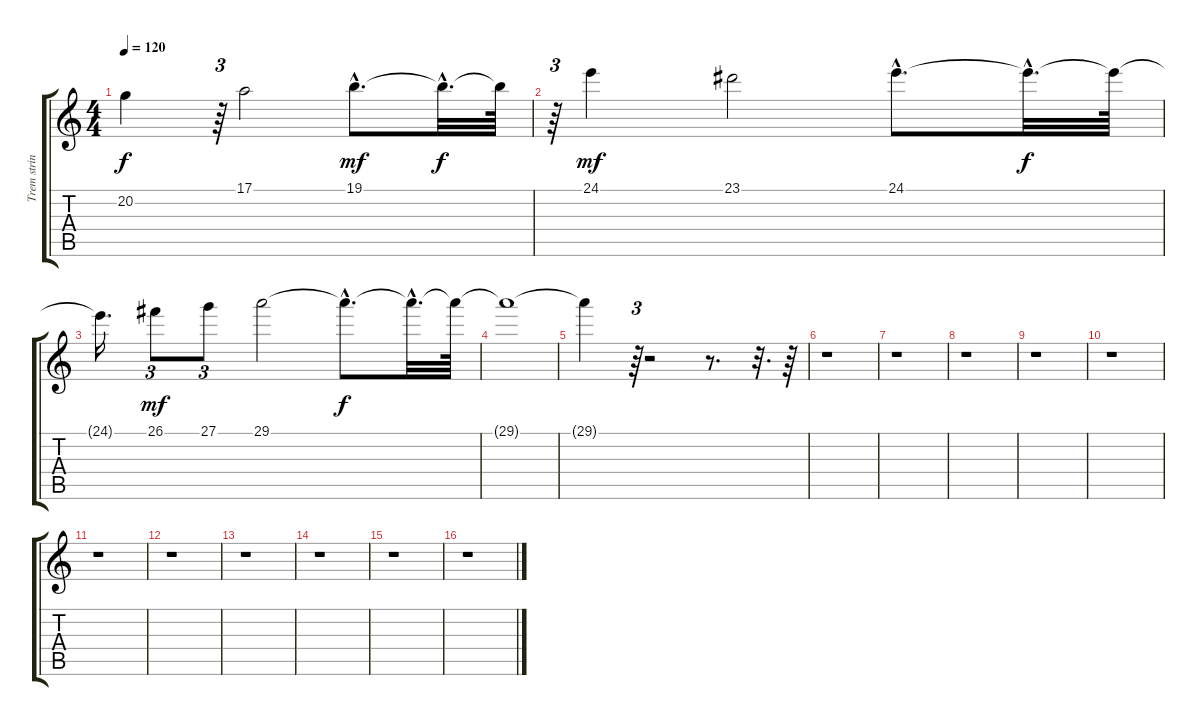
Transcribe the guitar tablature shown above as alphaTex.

\track ("Trem strin" "Trem strin") {instrument tremolostrings}
\staff {score tabs}
\tuning (E4 B3 G3 D3 A2 E2) {hide}
\ts (4 4)
\tempo 120
\clef g2
\ks c
20.2{t}.4{dy f} r.64{tu (3 2)} 17.1.2 19.1{hac}.8{d dy mf} 19.1{hac t}.32{d dy f} 19.1{t}.64 |
r.64{tu (3 2)} 24.1.4{dy mf} 23.1.2 24.1{hac}.8{d} 24.1{hac t}.32{d dy f} 24.1{t}.64 |
24.1{t}.16{d} 26.1.8{tu (3 2) dy mf} 27.1.8{tu (3 2)} 29.1.2{volume 16} 29.1{hac t}.8{d dy f} 29.1{hac t}.32{d} 29.1{t}.64 |
29.1{t}.1 |
29.1{t}.4 r.64{tu (3 2)} r.2 r.8{d} r.32{d} r.64 |
r.1 |
r.1 |
r.1 |
r.1 |
r.1 |
r.1 |
r.1 |
r.1 |
r.1 |
r.1 |
r.1
